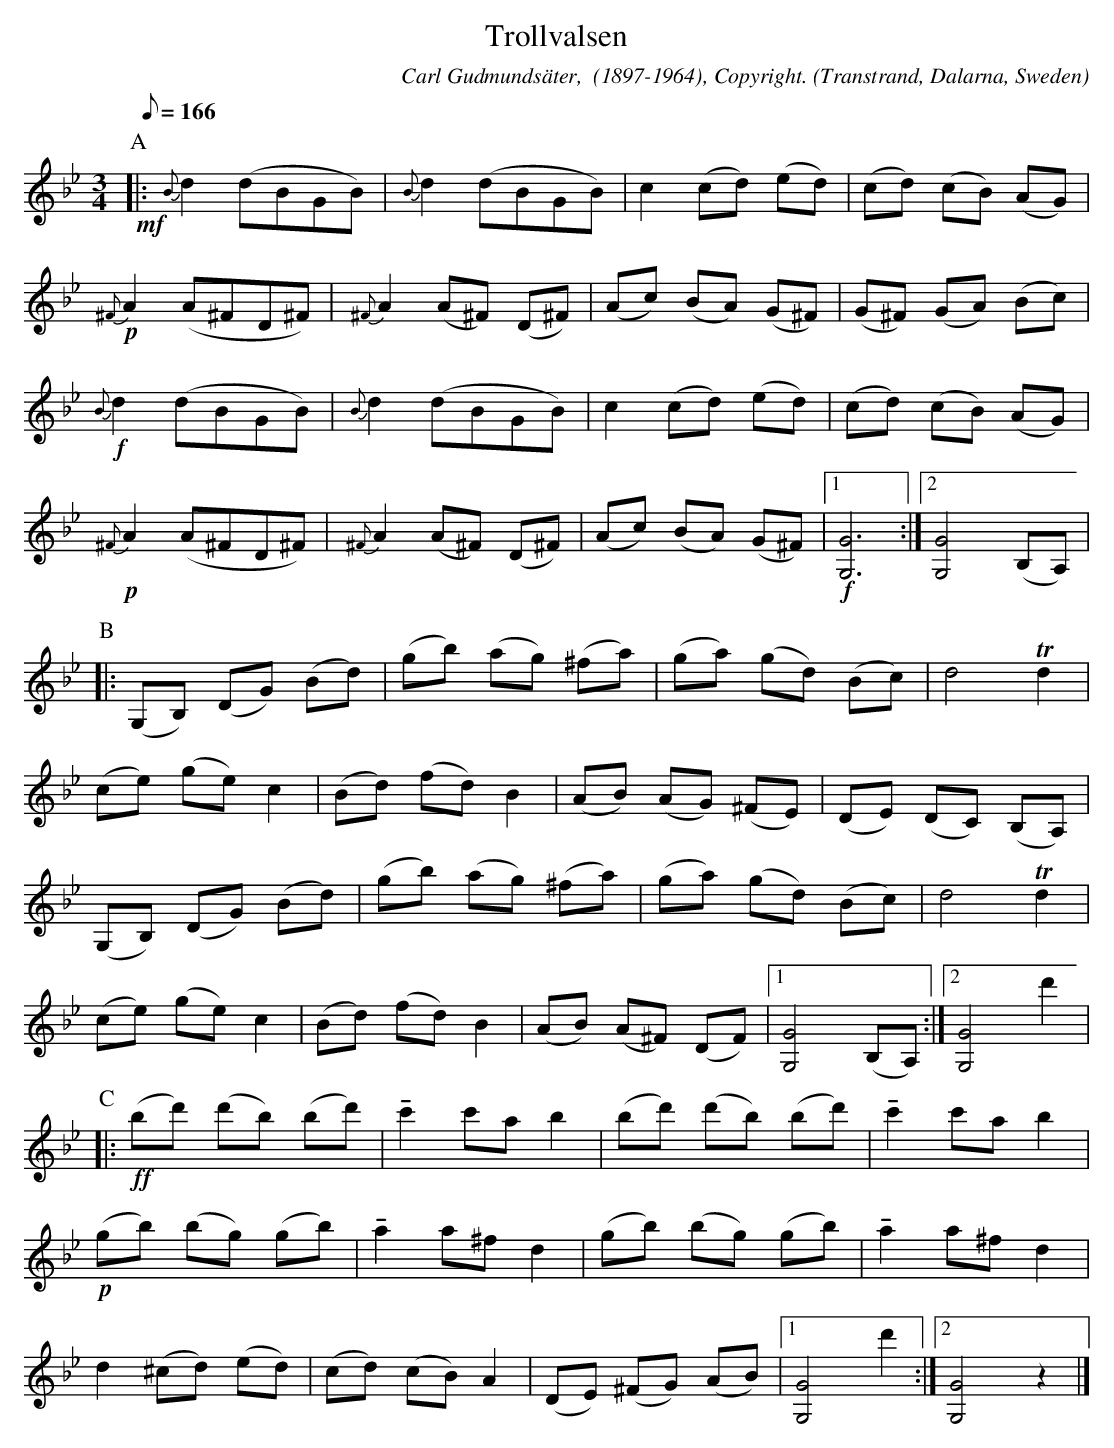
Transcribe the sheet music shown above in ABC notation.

X:1
T: Trollvalsen
O: Transtrand, Dalarna, Sweden
M: 3/4
C: Carl Gudmundsäter,  (1897-1964), Copyright.
Q:166 Allegro
K: Gm
P:A
+mf+ |: {B}d2 (dBGB) | {B}d2 (dBGB) | c2 (cd) (ed) | (cd) (cB) (AG) |
+p+ {^F}A2 (A^FD^F) | {^F}A2 (A^F) (D^F) | (Ac) (BA) (G^F) | (G^F) (GA) (Bc) |
+f+ {B}d2 (dBGB) | {B}d2 (dBGB) |  c2 (cd) (ed) | (cd) (cB) (AG) |
+p+ {^F}A2 (A^FD^F) | {^F}A2 (A^F) (D^F) | (Ac) (BA) (G^F) |1 +f+ [G6G,6] :|2 [G4G,4] (B,A,)|
P:B
|: (G,B,) (DG) (Bd) | (gb) (ag) (^fa) | (ga) (gd) (Bc) | d4 Td2 |
(ce) (ge) c2 | (Bd) (fd) B2 | (AB) (AG) (^FE) | (DE) (DC) (B,A,) |
(G,B,) (DG) (Bd) | (gb) (ag) (^fa) | (ga) (gd) (Bc) | d4 Td2 |
(ce) (ge) c2 | (Bd) (fd) B2 | (AB) (A^F) (DF) |1 [G4G,4] (B,A,) :|2 [G4G,4] d'2|
P:C
|: +ff+ (bd') (d'b) (bd') | !tenuto!c'2 c'a b2 | (bd') (d'b) (bd') | !tenuto! c'2 c'a b2 |
+p+ (gb) (bg) (gb) | !tenuto! a2 a^f d2 | (gb) (bg) (gb) | !tenuto! a2 a^f d2 |
d2 (^cd) (ed) | (cd) (cB) A2 | (DE) (^FG) (AB) |1 [G4G,4] d'2 :|2 [G4G,4] z2 |]
